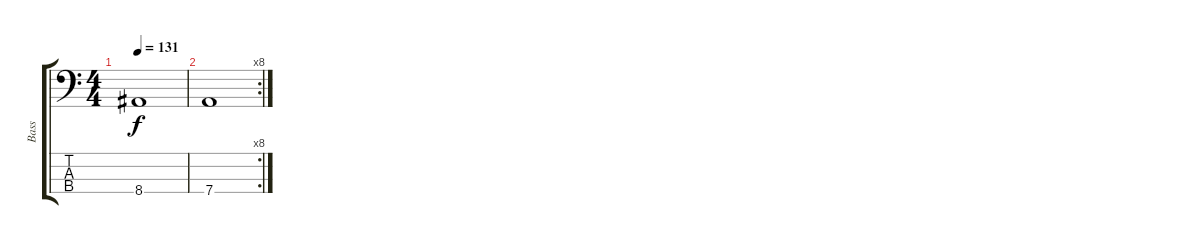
\track ("Bass" "Bass") {instrument electricbasspick}
\staff {score tabs}
\tuning (G2 D2 A1 D1) {hide}
\ts (4 4)
\tempo 131
\clef f4
\ks c
8.4.1{dy f} |
\rc 8
7.4.1
